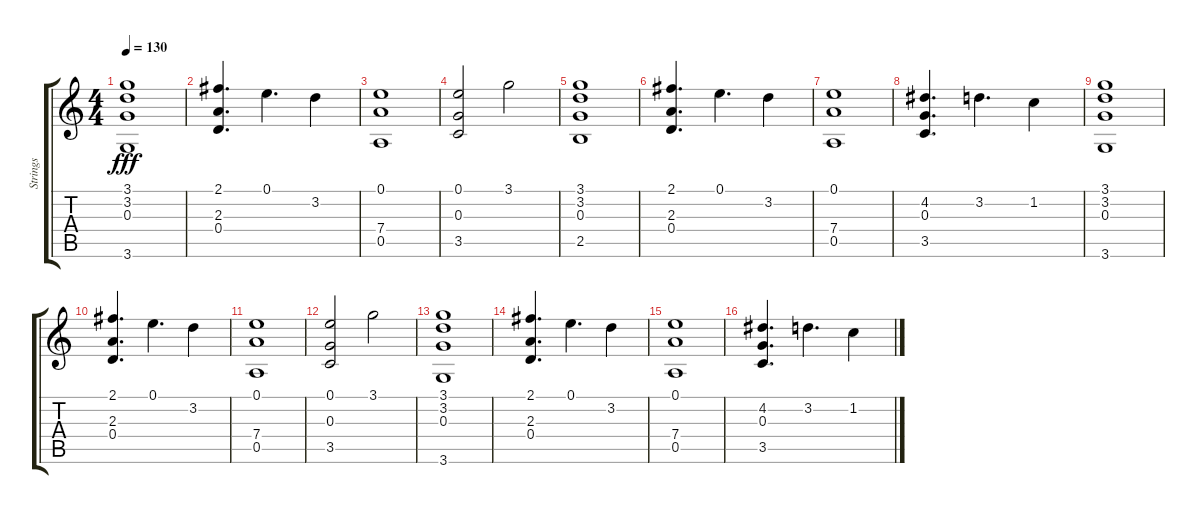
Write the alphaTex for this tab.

\track ("Strings" "Strings") {instrument electricguitarjazz}
\staff {score tabs}
\tuning (E4 B3 G3 D3 A2 E2) {hide}
\ts (4 4)
\tempo 130
\clef g2
\ks c
(3.1 3.2 0.3 3.6).1{dy fff} |
(2.1 2.3 0.4).4{d} 0.1.4{d} 3.2.4 |
(0.1 7.4 0.5).1 |
(0.1 0.3 3.5).2 3.1.2 |
(3.1 3.2 0.3 2.5).1 |
(2.1 2.3 0.4).4{d} 0.1.4{d} 3.2.4 |
(0.1 7.4 0.5).1 |
(4.2 0.3 3.5).4{d} 3.2.4{d} 1.2.4 |
(3.1 3.2 0.3 3.6).1 |
(2.1 2.3 0.4).4{d} 0.1.4{d} 3.2.4 |
(0.1 7.4 0.5).1 |
(0.1 0.3 3.5).2 3.1.2 |
(3.1 3.2 0.3 3.6).1 |
(2.1 2.3 0.4).4{d} 0.1.4{d} 3.2.4 |
(0.1 7.4 0.5).1 |
(4.2 0.3 3.5).4{d} 3.2.4{d} 1.2.4
